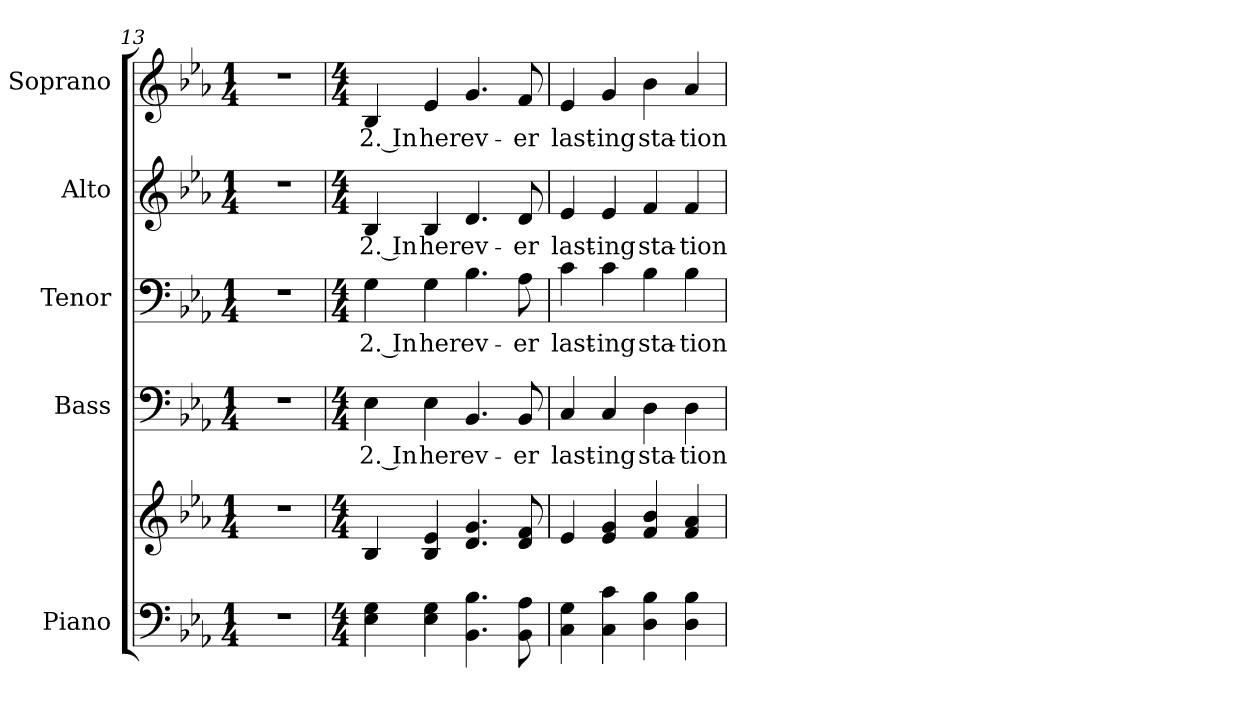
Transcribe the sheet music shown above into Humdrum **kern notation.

**kern	**kern	**kern	**text	**kern	**text	**kern	**text	**kern	**text
*part5	*part5	*part4	*part4	*part3	*part3	*part2	*part2	*part1	*part1
*staff6	*staff5	*staff4	*staff4	*staff3	*staff3	*staff2	*staff2	*staff1	*staff1
*I"Piano	*	*I"Bass	*	*I"Tenor	*	*I"Alto	*	*I"Soprano	*
*I'Pno.	*	*I'B.	*	*I'T.	*	*I'A.	*	*I'S.	*
!!LO:PB:g=z
*clefF4	*clefG2	*clefF4	*	*clefF4	*	*clefG2	*	*clefG2	*
*k[b-e-a-]	*k[b-e-a-]	*k[b-e-a-]	*	*k[b-e-a-]	*	*k[b-e-a-]	*	*k[b-e-a-]	*
*E-:	*E-:	*E-:	*	*E-:	*	*E-:	*	*E-:	*
*M1/4	*M1/4	*M1/4	*	*M1/4	*	*M1/4	*	*M1/4	*
=13	=13	=13	=13	=13	=13	=13	=13	=13	=13
!LO:N:vis=1	!LO:N:vis=1	!LO:N:vis=1	!	!LO:N:vis=1	!	!LO:N:vis=1	!	!LO:N:vis=1	!
4r	4r	4r	.	4r	.	4r	.	4r	.
=14	=14	=14	=14	=14	=14	=14	=14	=14	=14
*M4/4	*M4/4	*M4/4	*	*M4/4	*	*M4/4	*	*M4/4	*
!	!	!	!LO:LY:b:color=#000000	!	!	!	!	!	!
!	!	!	!	!	!LO:LY:b:color=#000000	!	!	!	!
!	!	!	!	!	!	!	!LO:LY:b:color=#000000	!	!
!	!	!	!	!	!	!	!	!	!LO:LY:b:color=#000000
4E-i\ 4Gi	4B-i/	4E-i\	2. In	4Gi\	2. In	4B-i/	2. In	4B-i/	2. In
!	!	!	!LO:LY:b:color=#000000	!	!	!	!	!	!
!	!	!	!	!	!LO:LY:b:color=#000000	!	!	!	!
!	!	!	!	!	!	!	!LO:LY:b:color=#000000	!	!
!	!	!	!	!	!	!	!	!	!LO:LY:b:color=#000000
4E-i\ 4Gi	4B-i/ 4e-i	4E-i\	her	4Gi\	her	4B-i/	her	4e-i/	her
!	!	!	!LO:LY:b:color=#000000	!	!	!	!	!	!
!	!	!	!	!	!LO:LY:b:color=#000000	!	!	!	!
!	!	!	!	!	!	!	!LO:LY:b:color=#000000	!	!
!	!	!	!	!	!	!	!	!	!LO:LY:b:color=#000000
4.BB-i\ 4.B-i	4.di/ 4.gi	4.BB-i/	ev-	4.B-i\	ev-	4.di/	ev-	4.gi/	ev-
!	!	!	!LO:LY:b:color=#000000	!	!	!	!	!	!
!	!	!	!	!	!LO:LY:b:color=#000000	!	!	!	!
!	!	!	!	!	!	!	!LO:LY:b:color=#000000	!	!
!	!	!	!	!	!	!	!	!	!LO:LY:b:color=#000000
8BB-i\ 8A-i	8di/ 8fi	8BB-i/	-er	8A-i\	-er	8di/	-er	8fi/	-er
=15	=15	=15	=15	=15	=15	=15	=15	=15	=15
!	!	!	!LO:LY:b:color=#000000	!	!	!	!	!	!
!	!	!	!	!	!LO:LY:b:color=#000000	!	!	!	!
!	!	!	!	!	!	!	!LO:LY:b:color=#000000	!	!
!	!	!	!	!	!	!	!	!	!LO:LY:b:color=#000000
4Ci\ 4Gi	4e-i/	4Ci/	last-	4ci\	last-	4e-i/	last-	4e-i/	last-
!	!	!	!LO:LY:b:color=#000000	!	!	!	!	!	!
!	!	!	!	!	!LO:LY:b:color=#000000	!	!	!	!
!	!	!	!	!	!	!	!LO:LY:b:color=#000000	!	!
!	!	!	!	!	!	!	!	!	!LO:LY:b:color=#000000
4Ci\ 4ci	4e-i/ 4gi	4Ci/	-ing	4ci\	-ing	4e-i/	-ing	4gi/	-ing
!	!	!	!LO:LY:b:color=#000000	!	!	!	!	!	!
!	!	!	!	!	!LO:LY:b:color=#000000	!	!	!	!
!	!	!	!	!	!	!	!LO:LY:b:color=#000000	!	!
!	!	!	!	!	!	!	!	!	!LO:LY:b:color=#000000
4Di\ 4B-i	4fi/ 4b-i	4Di\	sta-	4B-i\	sta-	4fi/	sta-	4b-i\	sta-
!	!	!	!LO:LY:b:color=#000000	!	!	!	!	!	!
!	!	!	!	!	!LO:LY:b:color=#000000	!	!	!	!
!	!	!	!	!	!	!	!LO:LY:b:color=#000000	!	!
!	!	!	!	!	!	!	!	!	!LO:LY:b:color=#000000
4Di\ 4B-i	4fi/ 4a-i	4Di\	-tion	4B-i\	-tion	4fi/	-tion	4a-i/	-tion
=	=	=	=	=	=	=	=	=	=
*-	*-	*-	*-	*-	*-	*-	*-	*-	*-
